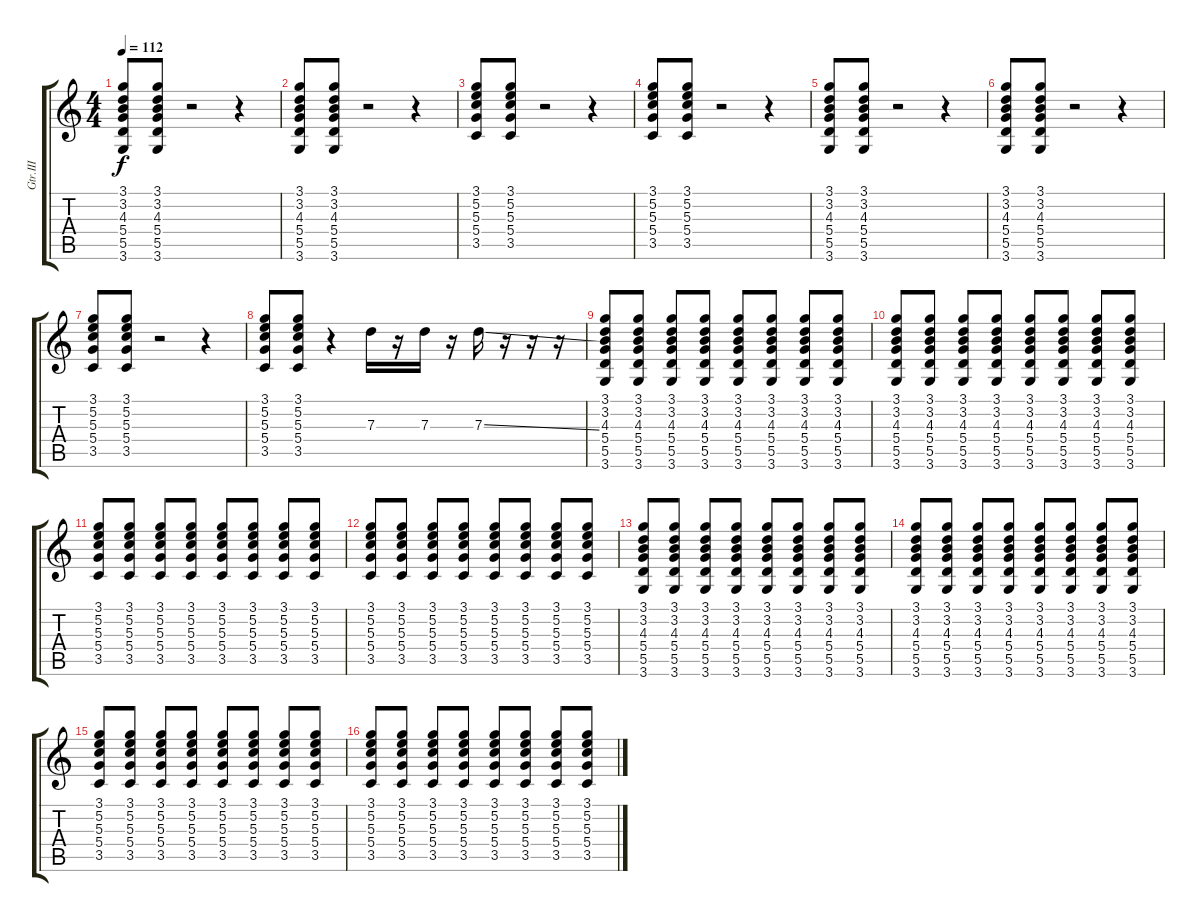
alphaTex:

\track ("Gtr.III" "Gtr.III") {instrument distortionguitar}
\staff {score tabs}
\tuning (E4 B3 G3 D3 A2 E2) {hide}
\ts (4 4)
\tempo 112
\clef g2
\ks c
(3.1 3.2 4.3 5.4 5.5 3.6).8{dy f} (3.1 3.2 4.3 5.4 5.5 3.6).8 r.2 r.4 |
(3.1 3.2 4.3 5.4 5.5 3.6).8 (3.1 3.2 4.3 5.4 5.5 3.6).8 r.2 r.4 |
(3.1 5.2 5.3 5.4 3.5).8 (3.1 5.2 5.3 5.4 3.5).8 r.2 r.4 |
(3.1 5.2 5.3 5.4 3.5).8 (3.1 5.2 5.3 5.4 3.5).8 r.2 r.4 |
(3.1 3.2 4.3 5.4 5.5 3.6).8 (3.1 3.2 4.3 5.4 5.5 3.6).8 r.2 r.4 |
(3.1 3.2 4.3 5.4 5.5 3.6).8 (3.1 3.2 4.3 5.4 5.5 3.6).8 r.2 r.4 |
(3.1 5.2 5.3 5.4 3.5).8 (3.1 5.2 5.3 5.4 3.5).8 r.2 r.4 |
(3.1 5.2 5.3 5.4 3.5).8 (3.1 5.2 5.3 5.4 3.5).8 r.4 7.3.16 r.16 7.3.16 r.16 7.3{ss}.16 r.16 r.16 r.16 |
(3.1 3.2 4.3 5.4 5.5 3.6).8 (3.1 3.2 4.3 5.4 5.5 3.6).8 (3.1 3.2 4.3 5.4 5.5 3.6).8 (3.1 3.2 4.3 5.4 5.5 3.6).8 (3.1 3.2 4.3 5.4 5.5 3.6).8 (3.1 3.2 4.3 5.4 5.5 3.6).8 (3.1 3.2 4.3 5.4 5.5 3.6).8 (3.1 3.2 4.3 5.4 5.5 3.6).8 |
(3.1 3.2 4.3 5.4 5.5 3.6).8 (3.1 3.2 4.3 5.4 5.5 3.6).8 (3.1 3.2 4.3 5.4 5.5 3.6).8 (3.1 3.2 4.3 5.4 5.5 3.6).8 (3.1 3.2 4.3 5.4 5.5 3.6).8 (3.1 3.2 4.3 5.4 5.5 3.6).8 (3.1 3.2 4.3 5.4 5.5 3.6).8 (3.1 3.2 4.3 5.4 5.5 3.6).8 |
(3.1 5.2 5.3 5.4 3.5).8 (3.1 5.2 5.3 5.4 3.5).8 (3.1 5.2 5.3 5.4 3.5).8 (3.1 5.2 5.3 5.4 3.5).8 (3.1 5.2 5.3 5.4 3.5).8 (3.1 5.2 5.3 5.4 3.5).8 (3.1 5.2 5.3 5.4 3.5).8 (3.1 5.2 5.3 5.4 3.5).8 |
(3.1 5.2 5.3 5.4 3.5).8 (3.1 5.2 5.3 5.4 3.5).8 (3.1 5.2 5.3 5.4 3.5).8 (3.1 5.2 5.3 5.4 3.5).8 (3.1 5.2 5.3 5.4 3.5).8 (3.1 5.2 5.3 5.4 3.5).8 (3.1 5.2 5.3 5.4 3.5).8 (3.1 5.2 5.3 5.4 3.5).8 |
(3.1 3.2 4.3 5.4 5.5 3.6).8 (3.1 3.2 4.3 5.4 5.5 3.6).8 (3.1 3.2 4.3 5.4 5.5 3.6).8 (3.1 3.2 4.3 5.4 5.5 3.6).8 (3.1 3.2 4.3 5.4 5.5 3.6).8 (3.1 3.2 4.3 5.4 5.5 3.6).8 (3.1 3.2 4.3 5.4 5.5 3.6).8 (3.1 3.2 4.3 5.4 5.5 3.6).8 |
(3.1 3.2 4.3 5.4 5.5 3.6).8 (3.1 3.2 4.3 5.4 5.5 3.6).8 (3.1 3.2 4.3 5.4 5.5 3.6).8 (3.1 3.2 4.3 5.4 5.5 3.6).8 (3.1 3.2 4.3 5.4 5.5 3.6).8 (3.1 3.2 4.3 5.4 5.5 3.6).8 (3.1 3.2 4.3 5.4 5.5 3.6).8 (3.1 3.2 4.3 5.4 5.5 3.6).8 |
(3.1 5.2 5.3 5.4 3.5).8 (3.1 5.2 5.3 5.4 3.5).8 (3.1 5.2 5.3 5.4 3.5).8 (3.1 5.2 5.3 5.4 3.5).8 (3.1 5.2 5.3 5.4 3.5).8 (3.1 5.2 5.3 5.4 3.5).8 (3.1 5.2 5.3 5.4 3.5).8 (3.1 5.2 5.3 5.4 3.5).8 |
(3.1 5.2 5.3 5.4 3.5).8 (3.1 5.2 5.3 5.4 3.5).8 (3.1 5.2 5.3 5.4 3.5).8 (3.1 5.2 5.3 5.4 3.5).8 (3.1 5.2 5.3 5.4 3.5).8 (3.1 5.2 5.3 5.4 3.5).8 (3.1 5.2 5.3 5.4 3.5).8 (3.1 5.2 5.3 5.4 3.5).8
